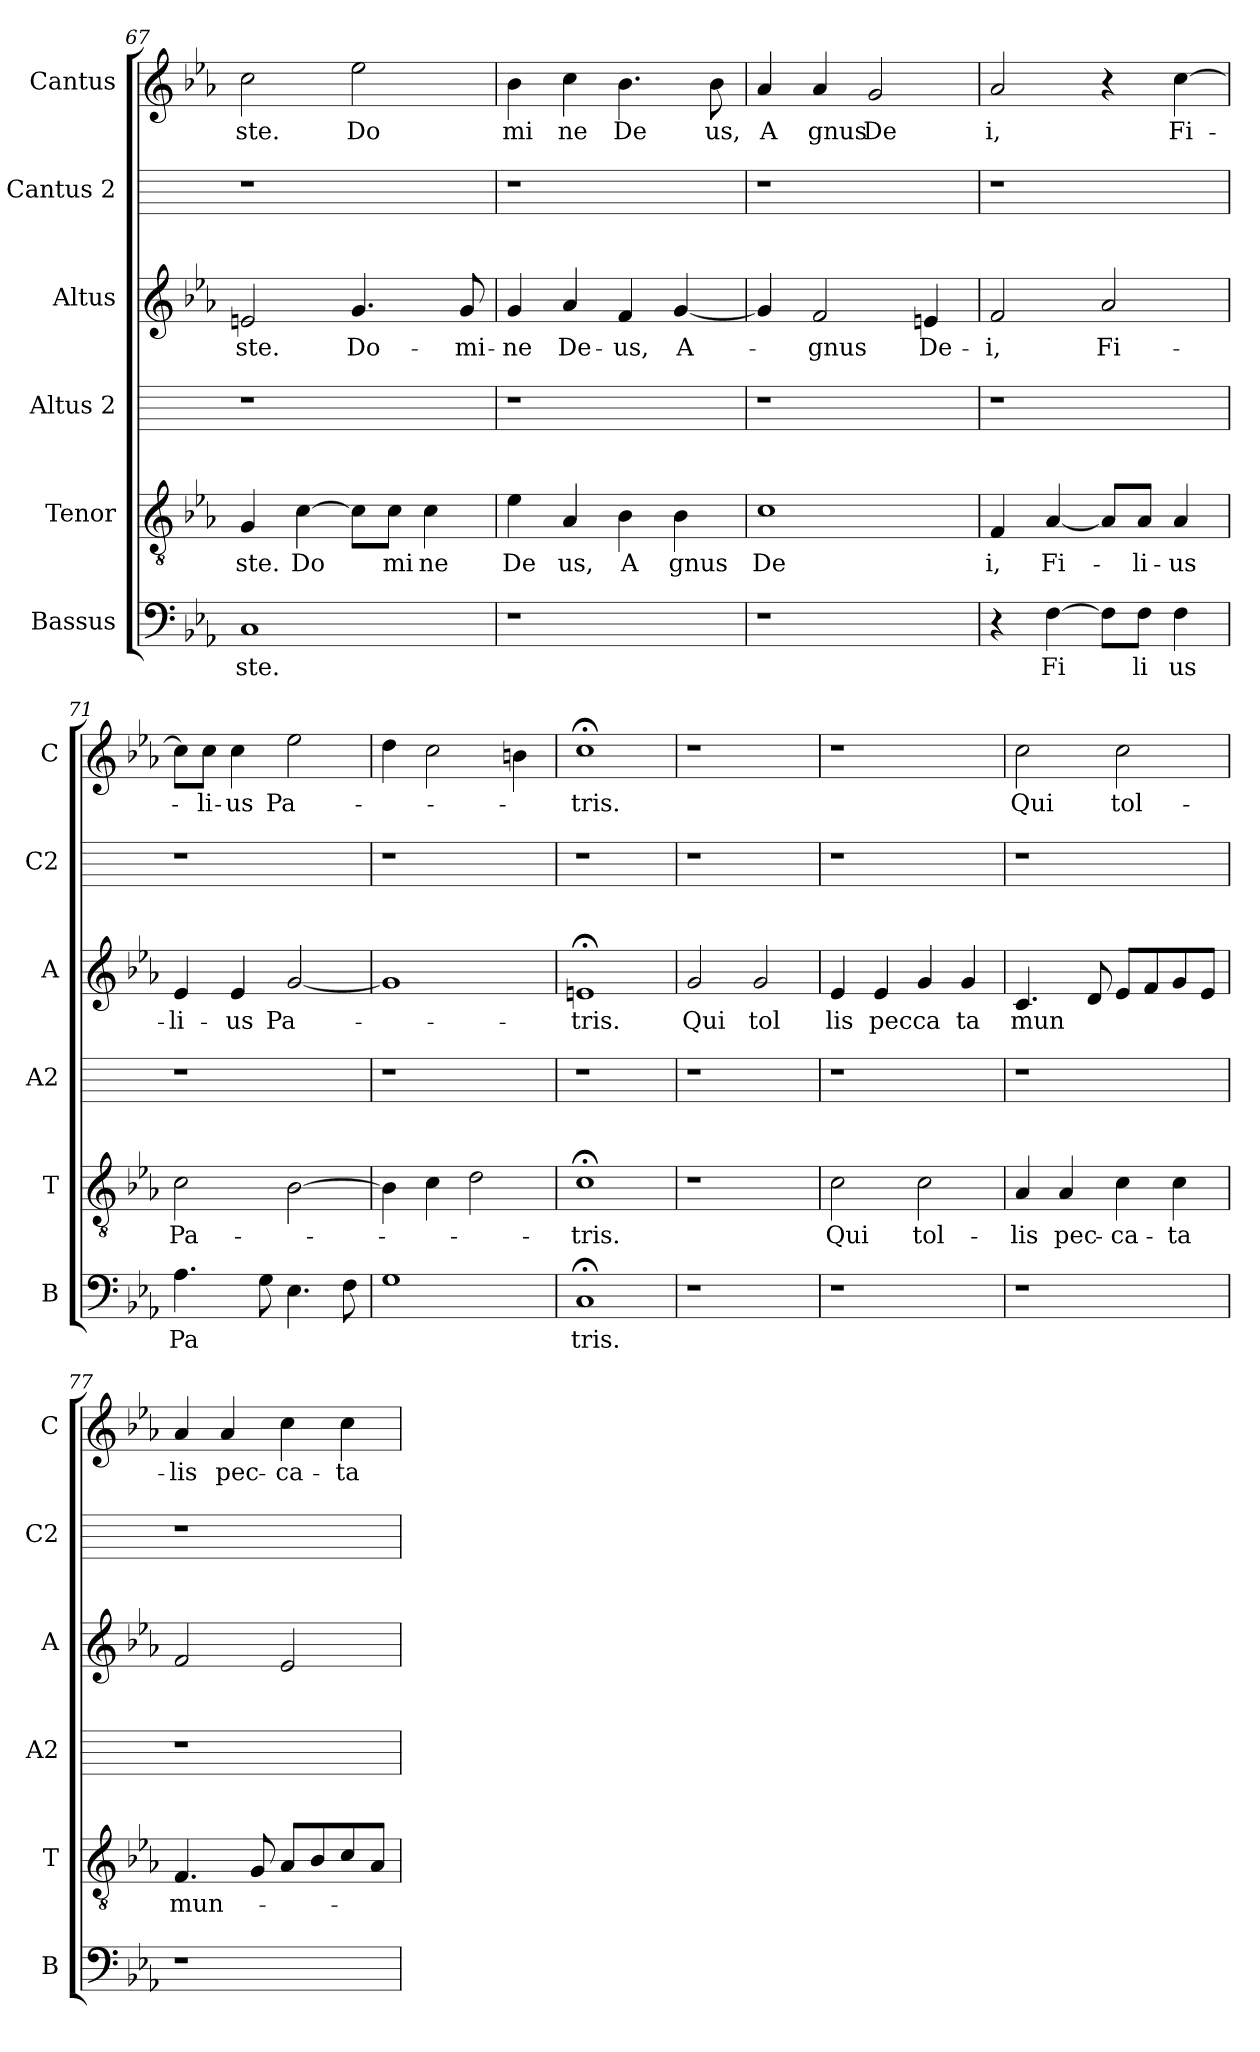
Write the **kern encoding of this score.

**kern	**text	**kern	**text	**kern	**kern	**text	**kern	**kern	**text
*part6	*part6	*part5	*part5	*part4	*part3	*part3	*part2	*part1	*part1
*staff6	*staff6	*staff5	*staff5	*staff4	*staff3	*staff3	*staff2	*staff1	*staff1
*I"Bassus	*	*I"Tenor	*	*I"Altus 2	*I"Altus	*	*I"Cantus 2	*I"Cantus	*
*I'B	*	*I'T	*	*I'A2	*I'A	*	*I'C2	*I'C	*
*clefF4	*	*clefGv2	*	*	*clefG2	*	*	*clefG2	*
*k[b-e-a-]	*	*k[b-e-a-]	*	*	*k[b-e-a-]	*	*	*k[b-e-a-]	*
*E-:	*	*E-:	*	*	*E-:	*	*	*E-:	*
=67	=67	=67	=67	=67	=67	=67	=67	=67	=67
!	!LO:LY:b:cj	!	!LO:LY:b:cj	!	!	!LO:LY:b:cj	!	!	!LO:LY:b:cj
1C	-ste.	4G/	ste.	1r	2en/	-ste.	1r	2cc\	ste.
!	!	!	!LO:LY:b	!	!	!	!	!	!
.	.	[>4c\	Do	.	.	.	.	.	.
!	!	!	!	!	!	!LO:LY:b:cj	!	!	!LO:LY:b:cj
.	.	8c\L]	.	.	4.g/	Do-	.	2ee-\	Do
!	!	!	!LO:LY:b:cj	!	!	!	!	!	!
.	.	8c\J	mi	.	.	.	.	.	.
!	!	!	!LO:LY:b:cj	!	!	!	!	!	!
.	.	4c\	ne	.	.	.	.	.	.
!	!	!	!	!	!	!LO:LY:b:cj	!	!	!
.	.	.	.	.	8g/	-mi-	.	.	.
=68	=68	=68	=68	=68	=68	=68	=68	=68	=68
!	!	!	!LO:LY:b:cj	!	!	!LO:LY:b:cj	!	!	!LO:LY:b:cj
1r	.	4e-\	De	1r	4g/	-ne	1r	4b-\	mi
!	!	!	!LO:LY:b:cj	!	!	!LO:LY:b:cj	!	!	!LO:LY:b:cj
.	.	4A-/	us,	.	4a-/	De-	.	4cc\	ne
!	!	!	!LO:LY:b:cj	!	!	!LO:LY:b:cj	!	!	!LO:LY:b:cj
.	.	4B-\	A	.	4f/	-us,	.	4.b-\	De
!	!	!	!LO:LY:b:cj	!	!	!LO:LY:b:cj	!	!	!
.	.	4B-\	gnus	.	[<4g/	A-	.	.	.
!	!	!	!	!	!	!	!	!	!LO:LY:b:cj
.	.	.	.	.	.	.	.	8b-\	us,
=69	=69	=69	=69	=69	=69	=69	=69	=69	=69
!	!	!	!LO:LY:b:cj	!	!	!	!	!	!LO:LY:b:cj
1r	.	1c	De	1r	4g/]	.	1r	4a-/	A
!	!	!	!	!	!	!LO:LY:b:cj	!	!	!LO:LY:b:cj
.	.	.	.	.	2f/	-gnus	.	4a-/	gnus
!	!	!	!	!	!	!	!	!	!LO:LY:b:cj
.	.	.	.	.	.	.	.	2g/	De
!	!	!	!	!	!	!LO:LY:b:cj	!	!	!
.	.	.	.	.	4en/	De-	.	.	.
!!LO:LB:g=z
=70	=70	=70	=70	=70	=70	=70	=70	=70	=70
!	!	!	!LO:LY:b:cj	!	!	!LO:LY:b:cj	!	!	!LO:LY:b:cj
4r	.	4F/	i,	1r	2f/	-i,	1r	2a-/	i,
!	!LO:LY:b:cj	!	!LO:LY:b:cj	!	!	!	!	!	!
[>4F\	Fi	[<4A-/	Fi-	.	.	.	.	.	.
!	!	!	!	!	!	!LO:LY:b:cj	!	!	!
8F\L]	.	8A-/L]	.	.	2a-/	Fi-	.	4r	.
!	!LO:LY:b:cj	!	!LO:LY:b:cj	!	!	!	!	!	!
8F\J	li	8A-/J	-li-	.	.	.	.	.	.
!	!LO:LY:b:cj	!	!LO:LY:b:cj	!	!	!	!	!	!LO:LY:b:cj
4F\	us	4A-/	-us	.	.	.	.	[>4cc\	Fi-
=71	=71	=71	=71	=71	=71	=71	=71	=71	=71
!	!LO:LY:b:cj	!	!LO:LY:b:cj	!	!	!LO:LY:b:cj	!	!	!
4.A-\	Pa	2c\	Pa-	1r	4e-/	-li-	1r	8cc\L]	.
!	!	!	!	!	!	!	!	!	!LO:LY:b:cj
.	.	.	.	.	.	.	.	8cc\J	-li-
!	!	!	!	!	!	!LO:LY:b:cj	!	!	!LO:LY:b:cj
.	.	.	.	.	4e-/	-us	.	4cc\	-us
8G\	.	.	.	.	.	.	.	.	.
!	!	!	!	!	!	!LO:LY:b:cj	!	!	!LO:LY:b:cj
4.E-\	.	[>2B-\	.	.	[<2g/	Pa-	.	2ee-\	Pa-
8F\	.	.	.	.	.	.	.	.	.
=72	=72	=72	=72	=72	=72	=72	=72	=72	=72
1G	.	4B-\]	.	1r	1g]	.	1r	4dd\	.
.	.	4c\	.	.	.	.	.	2cc\	.
.	.	2d\	.	.	.	.	.	.	.
.	.	.	.	.	.	.	.	4bn\	.
=73	=73	=73	=73	=73	=73	=73	=73	=73	=73
!	!LO:LY:b:cj	!	!LO:LY:b:cj	!	!	!LO:LY:b:cj	!	!	!LO:LY:b:cj
1C;<	tris.	1c;<	-tris.	1r	1en;<	-tris.	1r	1cc;<	-tris.
!!LO:PB:g=z
=74	=74	=74	=74	=74	=74	=74	=74	=74	=74
!	!	!	!	!	!	!LO:LY:b:cj	!	!	!
1r	.	1r	.	1r	2g/	Qui	1r	1r	.
!	!	!	!	!	!	!LO:LY:b:cj	!	!	!
.	.	.	.	.	2g/	tol	.	.	.
=75	=75	=75	=75	=75	=75	=75	=75	=75	=75
!	!	!	!LO:LY:b:cj	!	!	!LO:LY:b:cj	!	!	!
1r	.	2c\	Qui	1r	4e-/	lis	1r	1r	.
!	!	!	!	!	!	!LO:LY:b:cj	!	!	!
.	.	.	.	.	4e-/	pec	.	.	.
!	!	!	!LO:LY:b:cj	!	!	!LO:LY:b:cj	!	!	!
.	.	2c\	tol-	.	4g/	ca	.	.	.
!	!	!	!	!	!	!LO:LY:b:cj	!	!	!
.	.	.	.	.	4g/	ta	.	.	.
=76	=76	=76	=76	=76	=76	=76	=76	=76	=76
!	!	!	!LO:LY:b:cj	!	!	!LO:LY:b	!	!	!LO:LY:b:cj
1r	.	4A-/	-lis	1r	4.c/	mun	1r	2cc\	Qui
!	!	!	!LO:LY:b:cj	!	!	!	!	!	!
.	.	4A-/	pec-	.	.	.	.	.	.
.	.	.	.	.	8d/	.	.	.	.
!	!	!	!LO:LY:b:cj	!	!	!	!	!	!LO:LY:b:cj
.	.	4c\	-ca-	.	8e-/L	.	.	2cc\	tol-
.	.	.	.	.	8f/	.	.	.	.
!	!	!	!LO:LY:b:cj	!	!	!	!	!	!
.	.	4c\	-ta	.	8g/	.	.	.	.
.	.	.	.	.	8e-/J	.	.	.	.
=77	=77	=77	=77	=77	=77	=77	=77	=77	=77
!	!	!	!LO:LY:b	!	!	!	!	!	!LO:LY:b:cj
1r	.	4.F/	mun-	1r	2f/	.	1r	4a-/	-lis
!	!	!	!	!	!	!	!	!	!LO:LY:b:cj
.	.	.	.	.	.	.	.	4a-/	pec-
.	.	8G/	.	.	.	.	.	.	.
!	!	!	!	!	!	!	!	!	!LO:LY:b:cj
.	.	8A-/L	.	.	2e-/	.	.	4cc\	-ca-
.	.	8B-/	.	.	.	.	.	.	.
!	!	!	!	!	!	!	!	!	!LO:LY:b:cj
.	.	8c/	.	.	.	.	.	4cc\	-ta
.	.	8A-/J	.	.	.	.	.	.	.
=	=	=	=	=	=	=	=	=	=
*-	*-	*-	*-	*-	*-	*-	*-	*-	*-
